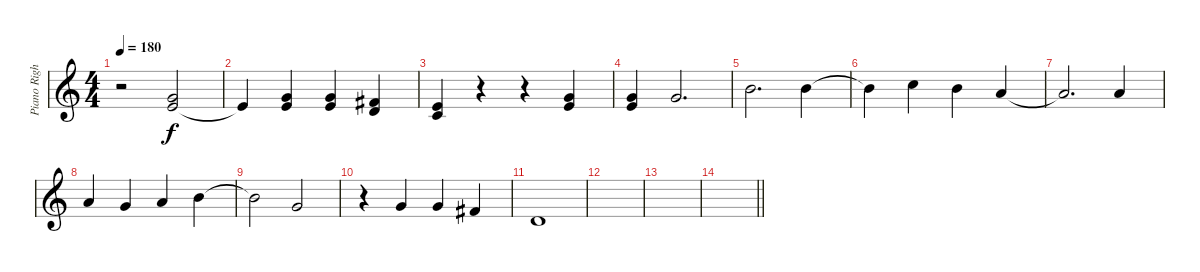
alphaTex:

\track ("Piano Right" "Piano Righ") {instrument acousticgrandpiano}
\staff {score}
\tuning (E4 B3 G3 D3 A2 E2) {hide}
\ts (4 4)
\tempo 180
\clef g2
\ks c
r.2{dy f} (0.1 8.2).2 |
0.1{t}.4 (0.1 8.2).4 (0.1 8.2).4 (3.2 11.3).4 |
(0.1 1.2).4 r.4 r.4 (0.1 8.2).4 |
(0.1 8.2).4 3.1.2{d} |
7.1.2{d} 7.1.4 |
7.1{t}.4 8.1.4 7.1.4 5.1.4 |
5.1{t}.2{d} 5.1.4 |
5.1.4 3.1.4 5.1.4 7.1.4 |
7.1{t}.2 3.1.2 |
r.4 3.1.4 3.1.4 2.1.4 |
3.2.1 |
|
|
\barLineRight lightlight
